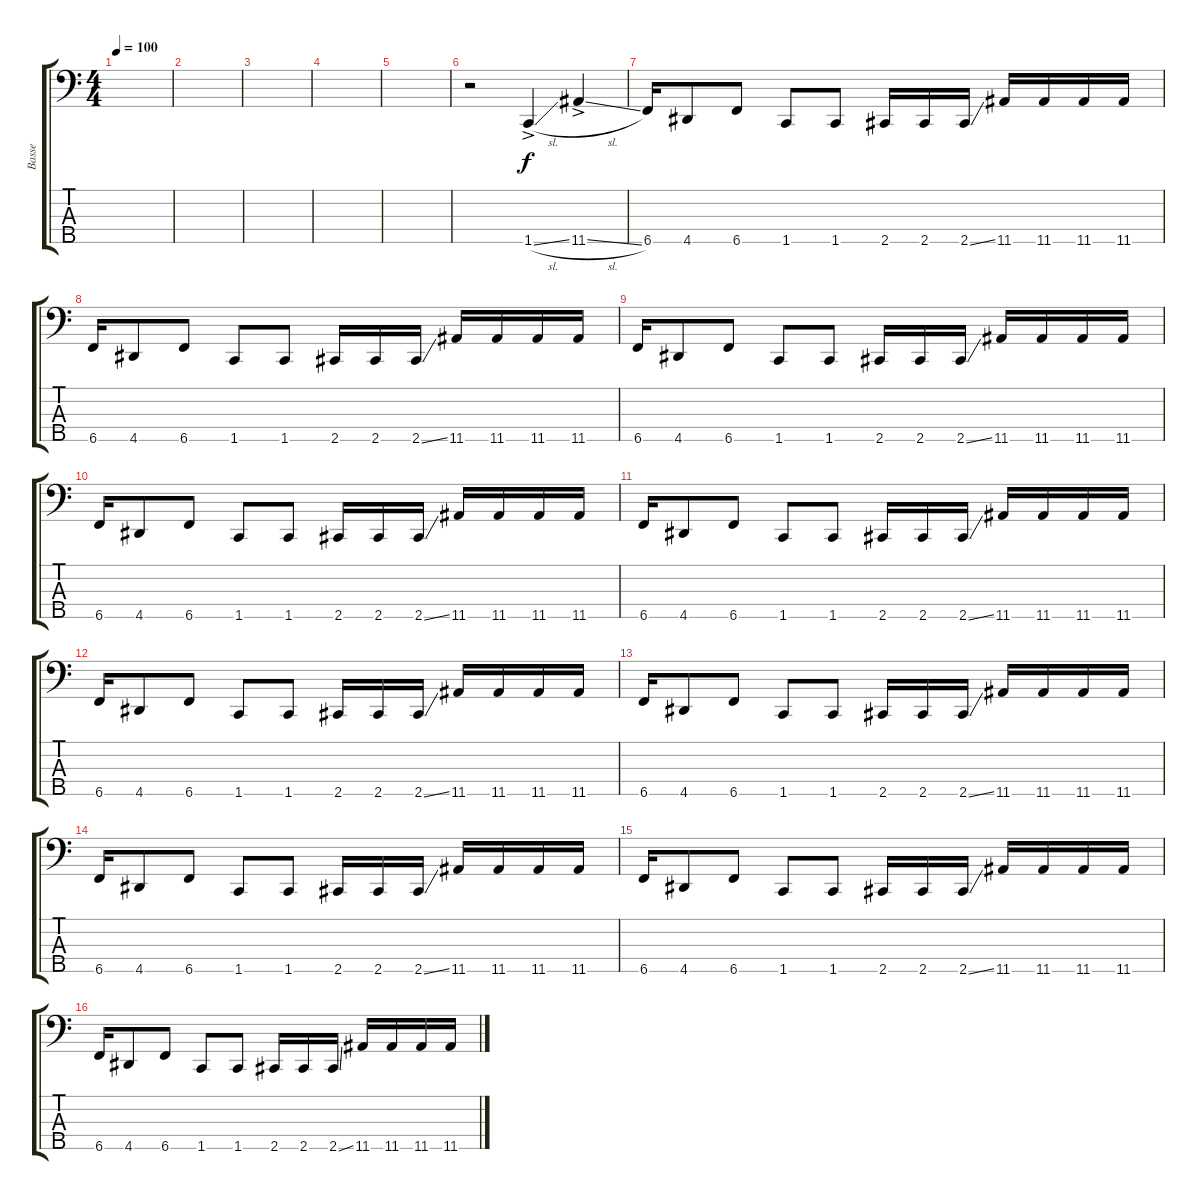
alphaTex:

\track ("Basse" "Basse") {instrument electricbassfinger}
\staff {score tabs}
\tuning (G2 D2 A1 E1 B0) {hide}
\ts (4 4)
\tempo 100
\clef f4
\ks c
|
|
|
|
|
r.2 1.5{sl ac}.4 11.5{sl ac}.4 |
6.5.16{dy f} 4.5.8 6.5.8 1.5.8 1.5.8 2.5.16 2.5.16 2.5{ss}.16 11.5.16 11.5.16 11.5.16 11.5.16 |
6.5.16 4.5.8 6.5.8 1.5.8 1.5.8 2.5.16 2.5.16 2.5{ss}.16 11.5.16 11.5.16 11.5.16 11.5.16 |
6.5.16 4.5.8 6.5.8 1.5.8 1.5.8 2.5.16 2.5.16 2.5{ss}.16 11.5.16 11.5.16 11.5.16 11.5.16 |
6.5.16 4.5.8 6.5.8 1.5.8 1.5.8 2.5.16 2.5.16 2.5{ss}.16 11.5.16 11.5.16 11.5.16 11.5.16 |
6.5.16 4.5.8 6.5.8 1.5.8 1.5.8 2.5.16 2.5.16 2.5{ss}.16 11.5.16 11.5.16 11.5.16 11.5.16 |
6.5.16 4.5.8 6.5.8 1.5.8 1.5.8 2.5.16 2.5.16 2.5{ss}.16 11.5.16 11.5.16 11.5.16 11.5.16 |
6.5.16 4.5.8 6.5.8 1.5.8 1.5.8 2.5.16 2.5.16 2.5{ss}.16 11.5.16 11.5.16 11.5.16 11.5.16 |
6.5.16 4.5.8 6.5.8 1.5.8 1.5.8 2.5.16 2.5.16 2.5{ss}.16 11.5.16 11.5.16 11.5.16 11.5.16 |
6.5.16 4.5.8 6.5.8 1.5.8 1.5.8 2.5.16 2.5.16 2.5{ss}.16 11.5.16 11.5.16 11.5.16 11.5.16 |
6.5.16 4.5.8 6.5.8 1.5.8 1.5.8 2.5.16 2.5.16 2.5{ss}.16 11.5.16 11.5.16 11.5.16 11.5.16
